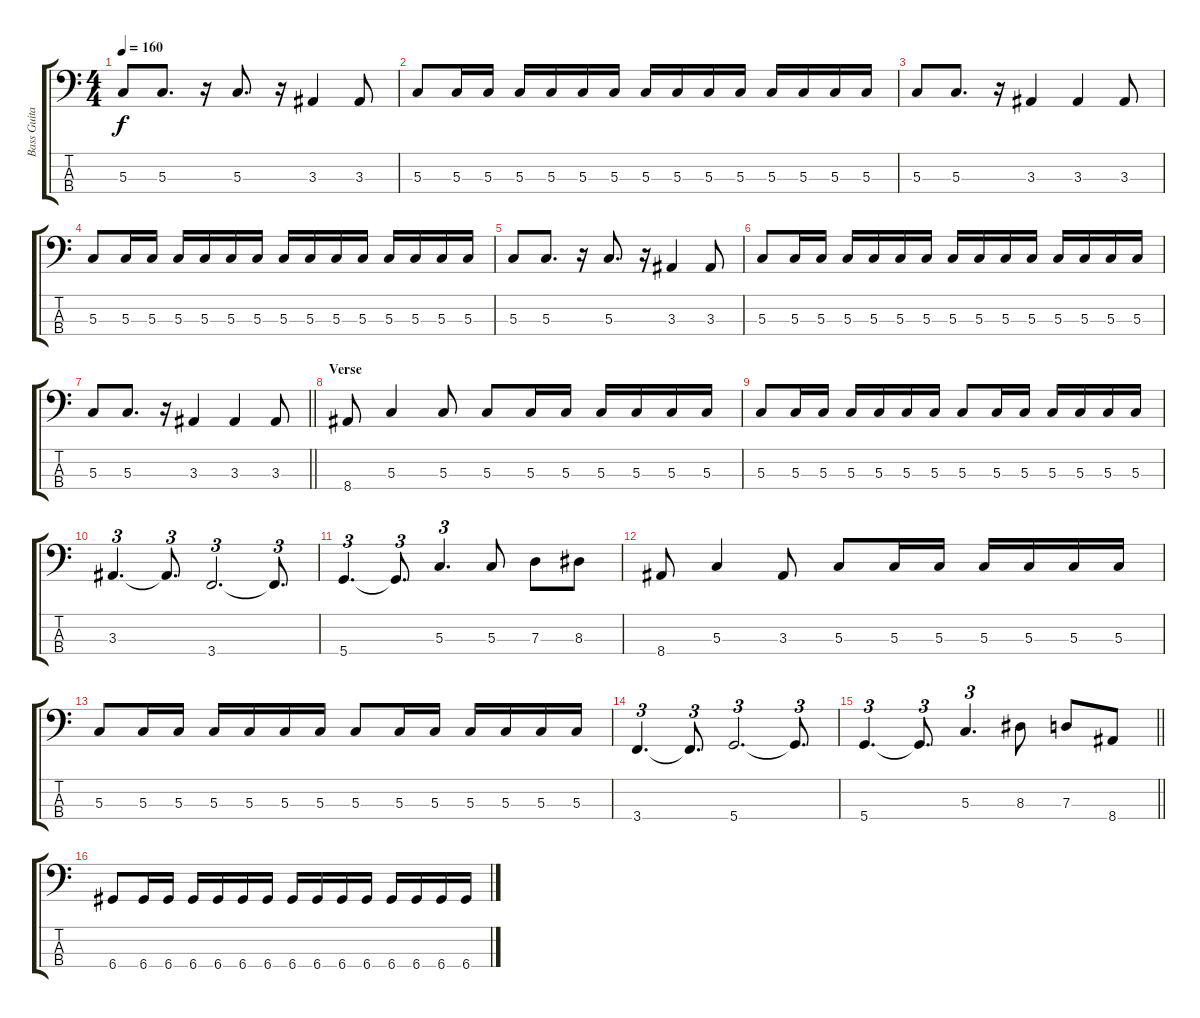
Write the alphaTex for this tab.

\track ("Bass Guitar - Frédéric Leclercq" "Bass Guita") {instrument electricbasspick}
\staff {score tabs}
\tuning (F2 C2 G1 D1) {hide}
\ts (4 4)
\tempo 160
\clef f4
\ks c
5.3.8{dy f} 5.3.8{d} r.16 5.3.8{d} r.16 3.3.4 3.3.8 |
5.3.8 5.3.16 5.3.16 5.3.16 5.3.16 5.3.16 5.3.16 5.3.16 5.3.16 5.3.16 5.3.16 5.3.16 5.3.16 5.3.16 5.3.16 |
5.3.8 5.3.8{d} r.16 3.3.4 3.3.4 3.3.8 |
5.3.8 5.3.16 5.3.16 5.3.16 5.3.16 5.3.16 5.3.16 5.3.16 5.3.16 5.3.16 5.3.16 5.3.16 5.3.16 5.3.16 5.3.16 |
5.3.8 5.3.8{d} r.16 5.3.8{d} r.16 3.3.4 3.3.8 |
5.3.8 5.3.16 5.3.16 5.3.16 5.3.16 5.3.16 5.3.16 5.3.16 5.3.16 5.3.16 5.3.16 5.3.16 5.3.16 5.3.16 5.3.16 |
\barLineRight lightlight
5.3.8 5.3.8{d} r.16 3.3.4 3.3.4 3.3.8 |
\section ("" "Verse")
8.4.8 5.3.4 5.3.8 5.3.8 5.3.16 5.3.16 5.3.16 5.3.16 5.3.16 5.3.16 |
5.3.8 5.3.16 5.3.16 5.3.16 5.3.16 5.3.16 5.3.16 5.3.8 5.3.16 5.3.16 5.3.16 5.3.16 5.3.16 5.3.16 |
3.3.4{d tu (3 2)} 3.3{t}.8{d tu (3 2)} 3.4.2{d tu (3 2)} 3.4{t}.8{d tu (3 2)} |
5.4.4{d tu (3 2)} 5.4{t}.8{d tu (3 2)} 5.3.4{d tu (3 2)} 5.3.8 7.3.8 8.3.8 |
8.4.8 5.3.4 3.3.8 5.3.8 5.3.16 5.3.16 5.3.16 5.3.16 5.3.16 5.3.16 |
5.3.8 5.3.16 5.3.16 5.3.16 5.3.16 5.3.16 5.3.16 5.3.8 5.3.16 5.3.16 5.3.16 5.3.16 5.3.16 5.3.16 |
3.4.4{d tu (3 2)} 3.4{t}.8{d tu (3 2)} 5.4.2{d tu (3 2)} 5.4{t}.8{d tu (3 2)} |
\barLineRight lightlight
5.4.4{d tu (3 2)} 5.4{t}.8{d tu (3 2)} 5.3.4{d tu (3 2)} 8.3.8 7.3.8 8.4.8 |
\section ("" "")
6.4.8 6.4.16 6.4.16 6.4.16 6.4.16 6.4.16 6.4.16 6.4.16 6.4.16 6.4.16 6.4.16 6.4.16 6.4.16 6.4.16 6.4.16
